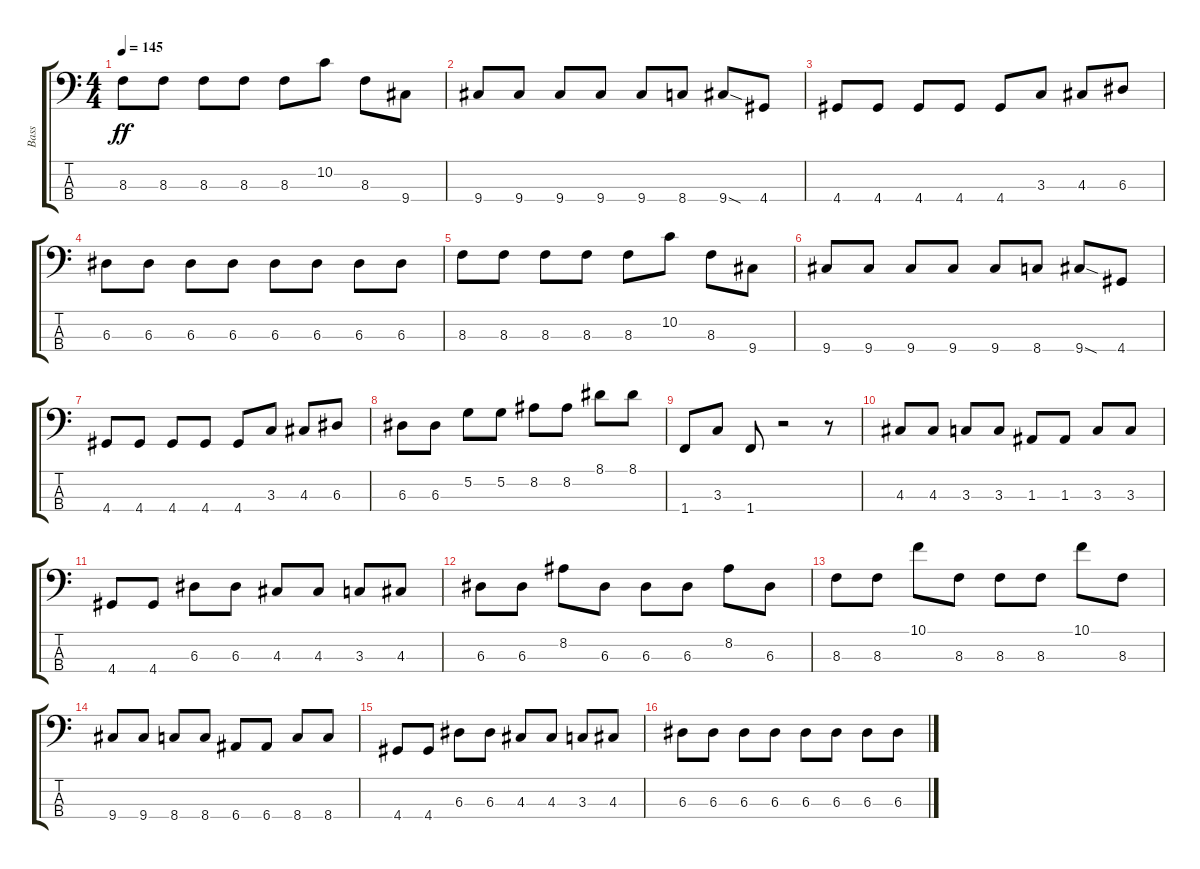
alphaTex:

\track ("Bass" "Bass") {instrument electricbassfinger}
\staff {score tabs}
\tuning (G2 D2 A1 E1) {hide}
\ts (4 4)
\tempo 145
\clef f4
\ks c
8.3.8{dy ff} 8.3.8 8.3.8 8.3.8 8.3.8 10.2.8 8.3.8 9.4.8 |
9.4.8 9.4.8 9.4.8 9.4.8 9.4.8 8.4.8 9.4{sod}.8 4.4.8 |
4.4.8 4.4.8 4.4.8 4.4.8 4.4.8 3.3.8 4.3.8 6.3.8 |
6.3.8 6.3.8 6.3.8 6.3.8 6.3.8 6.3.8 6.3.8 6.3.8 |
8.3.8 8.3.8 8.3.8 8.3.8 8.3.8 10.2.8 8.3.8 9.4.8 |
9.4.8 9.4.8 9.4.8 9.4.8 9.4.8 8.4.8 9.4{sod}.8 4.4.8 |
4.4.8 4.4.8 4.4.8 4.4.8 4.4.8 3.3.8 4.3.8 6.3.8 |
6.3.8 6.3.8 5.2.8 5.2.8 8.2.8 8.2.8 8.1.8 8.1.8 |
1.4.8 3.3.8 1.4.8 r.2 r.8 |
4.3.8 4.3.8 3.3.8 3.3.8 1.3.8 1.3.8 3.3.8 3.3.8 |
4.4.8 4.4.8 6.3.8 6.3.8 4.3.8 4.3.8 3.3.8 4.3.8 |
6.3.8 6.3.8 8.2.8 6.3.8 6.3.8 6.3.8 8.2.8 6.3.8 |
8.3.8 8.3.8 10.1.8 8.3.8 8.3.8 8.3.8 10.1.8 8.3.8 |
9.4.8 9.4.8 8.4.8 8.4.8 6.4.8 6.4.8 8.4.8 8.4.8 |
4.4.8 4.4.8 6.3.8 6.3.8 4.3.8 4.3.8 3.3.8 4.3.8 |
6.3.8 6.3.8 6.3.8 6.3.8 6.3.8 6.3.8 6.3.8 6.3.8
